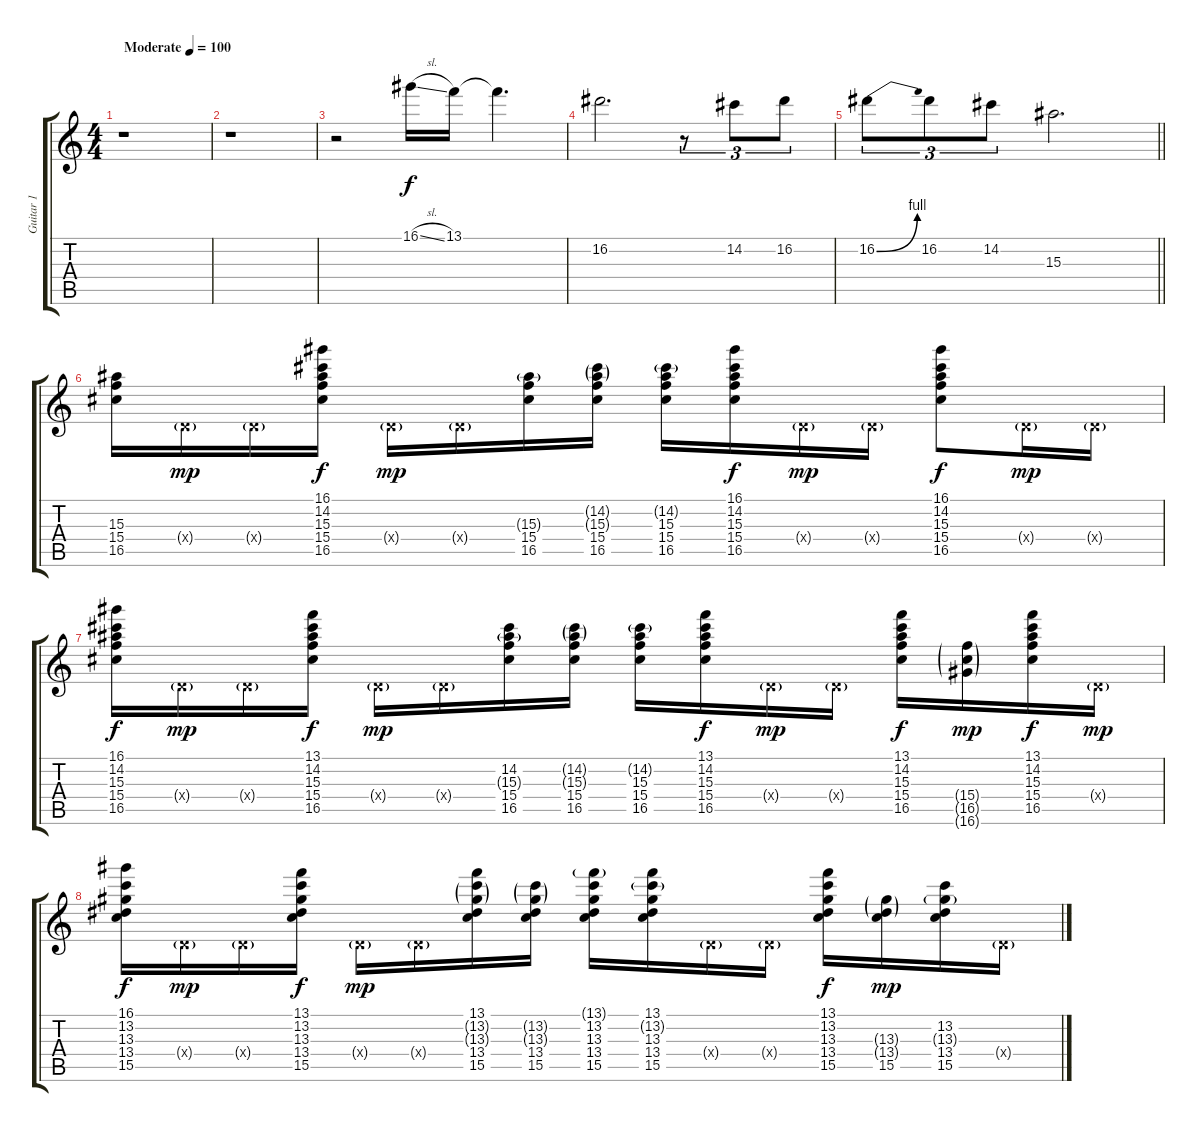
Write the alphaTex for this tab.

\track ("Guitar 1" "Guitar 1") {instrument electricguitarjazz}
\staff {score tabs}
\tuning (E4 B3 G3 D3 A2 E2) {hide}
\ts (4 4)
\tempo (100 "Moderate")
\clef g2
\ks c
r.1{dy f instrument electricguitarjazz} |
r.1 |
r.2 16.1{sl}.16 13.1.16 13.1{t}.4{d} |
16.2.2{d} r.8{tu (3 2)} 14.2.8{tu (3 2)} 16.2.8{tu (3 2)} |
\barLineRight lightlight
16.2{be (bend 0 0 60 4)}.8{tu (3 2)} 16.2.8{tu (3 2)} 14.2.8{tu (3 2)} 15.3.2{d} |
\section ("" "")
(15.3 15.4 16.5).16 0.4{g x}.16{dy mp} 0.4{g x}.16 (16.1 14.2 15.3 15.4 16.5).16{dy f} 0.4{g x}.16{dy mp} 0.4{g x}.16 (15.3{g} 15.4 16.5).16 (14.2{g} 15.3{g} 15.4 16.5).16 (14.2{g} 15.3 15.4 16.5).16 (16.1 14.2 15.3 15.4 16.5).16{dy f} 0.4{g x}.16{dy mp} 0.4{g x}.16 (16.1 14.2 15.3 15.4 16.5).8{dy f} 0.4{g x}.16{dy mp} 0.4{g x}.16 |
(16.1 14.2 15.3 15.4 16.5).16{dy f} 0.4{g x}.16{dy mp} 0.4{g x}.16 (13.1 14.2 15.3 15.4 16.5).16{dy f} 0.4{g x}.16{dy mp} 0.4{g x}.16 (14.2 15.3{g} 15.4 16.5).16 (14.2{g} 15.3{g} 15.4 16.5).16 (14.2{g} 15.3 15.4 16.5).16 (13.1 14.2 15.3 15.4 16.5).16{dy f} 0.4{g x}.16{dy mp} 0.4{g x}.16 (13.1 14.2 15.3 15.4 16.5).16{dy f} (15.4{g} 16.5{g} 16.6{g}).16{dy mp} (13.1 14.2 15.3 15.4 16.5).16{dy f} 0.4{g x}.16{dy mp} |
(16.1 13.2 13.3 13.4 15.5).16{dy f} 0.4{g x}.16{dy mp} 0.4{g x}.16 (13.1 13.2 13.3 13.4 15.5).16{dy f} 0.4{g x}.16{dy mp} 0.4{g x}.16 (13.1 13.2{g} 13.3{g} 13.4 15.5).16 (13.2{g} 13.3{g} 13.4 15.5).16 (13.1{g} 13.2 13.3 13.4 15.5).16 (13.1 13.2{g} 13.3 13.4 15.5).16 0.4{g x}.16 0.4{g x}.16 (13.1 13.2 13.3 13.4 15.5).16{dy f} (13.3{g} 13.4{g} 15.5).16{dy mp} (13.2 13.3{g} 13.4 15.5).16 0.4{g x}.16
